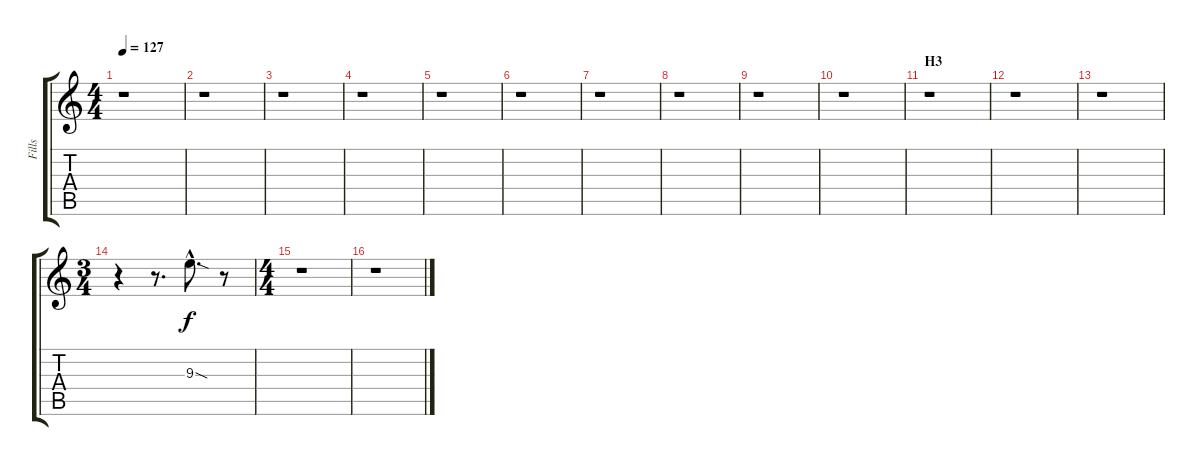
\track ("Fills" "Fills") {instrument distortionguitar}
\staff {score tabs}
\tuning (E4 B3 G3 D3 A2 E2) {hide}
\ts (4 4)
\tempo 127
\clef g2
\ks c
r.1{dy f} |
r.1 |
r.1 |
r.1 |
r.1 |
r.1 |
r.1 |
r.1 |
r.1 |
r.1 |
\section ("" "H3")
r.1 |
r.1 |
r.1 |
\ts (3 4)
r.4 r.8{d} 9.3{sod hac}.8{d} r.8 |
\ts (4 4)
r.1 |
r.1
